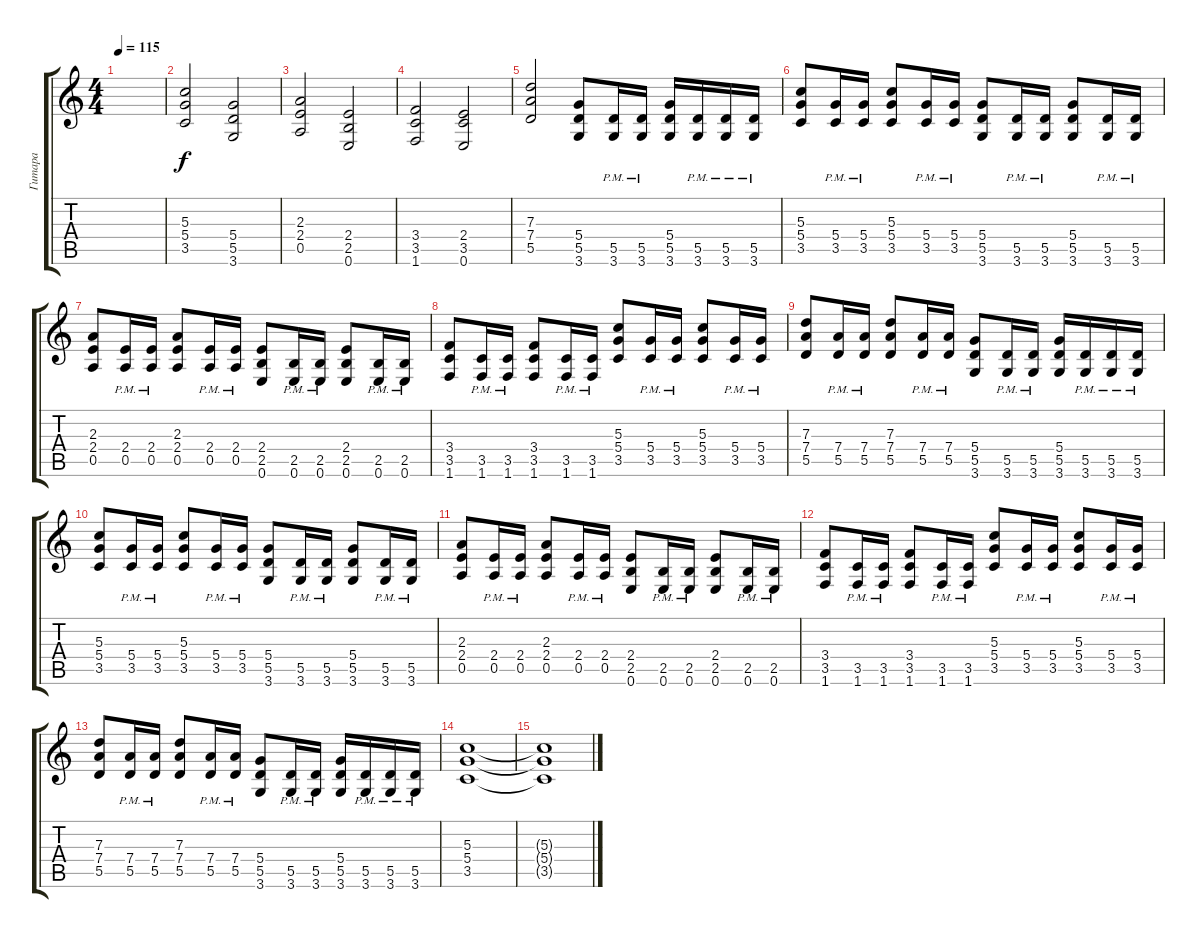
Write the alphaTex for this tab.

\track ("Гитара" "Гитара") {instrument electricguitarclean}
\staff {score tabs}
\tuning (E4 B3 G3 D3 A2 E2) {hide}
\ts (4 4)
\tempo 115
\clef g2
\ks c
|
(5.3 5.4 3.5).2 (5.4 5.5 3.6).2 |
(2.3 2.4 0.5).2 (2.4 2.5 0.6).2 |
(3.4 3.5 1.6).2 (2.4 3.5 0.6).2 |
(7.3 7.4 5.5).2 (5.4 5.5 3.6).8 (5.5{pm} 3.6{pm}).16 (5.5{pm} 3.6{pm}).16 (5.4 5.5 3.6).16 (5.5{pm} 3.6{pm}).16 (5.5{pm} 3.6{pm}).16 (5.5{pm} 3.6{pm}).16 |
(5.3 5.4 3.5).8 (5.4{pm} 3.5{pm}).16 (5.4{pm} 3.5{pm}).16 (5.3 5.4 3.5).8 (5.4{pm} 3.5{pm}).16 (5.4{pm} 3.5{pm}).16 (5.4 5.5 3.6).8 (5.5{pm} 3.6{pm}).16 (5.5{pm} 3.6{pm}).16 (5.4 5.5 3.6).8 (5.5{pm} 3.6{pm}).16 (5.5{pm} 3.6{pm}).16 |
(2.3 2.4 0.5).8 (2.4{pm} 0.5{pm}).16 (2.4{pm} 0.5{pm}).16 (2.3 2.4 0.5).8 (2.4{pm} 0.5{pm}).16 (2.4{pm} 0.5{pm}).16 (2.4 2.5 0.6).8 (2.5{pm} 0.6{pm}).16 (2.5{pm} 0.6{pm}).16 (2.4 2.5 0.6).8 (2.5{pm} 0.6{pm}).16 (2.5{pm} 0.6{pm}).16 |
(3.4 3.5 1.6).8 (3.5{pm} 1.6{pm}).16 (3.5{pm} 1.6{pm}).16 (3.4 3.5 1.6).8 (3.5{pm} 1.6{pm}).16 (3.5{pm} 1.6{pm}).16 (5.3 5.4 3.5).8 (5.4{pm} 3.5{pm}).16 (5.4{pm} 3.5{pm}).16 (5.3 5.4 3.5).8 (5.4{pm} 3.5{pm}).16 (5.4{pm} 3.5{pm}).16 |
(7.3 7.4 5.5).8 (7.4{pm} 5.5{pm}).16 (7.4{pm} 5.5{pm}).16 (7.3 7.4 5.5).8 (7.4{pm} 5.5{pm}).16 (7.4{pm} 5.5{pm}).16 (5.4 5.5 3.6).8 (5.5{pm} 3.6{pm}).16 (5.5{pm} 3.6{pm}).16 (5.4 5.5 3.6).16 (5.5{pm} 3.6{pm}).16 (5.5{pm} 3.6{pm}).16 (5.5{pm} 3.6{pm}).16 |
(5.3 5.4 3.5).8 (5.4{pm} 3.5{pm}).16 (5.4{pm} 3.5{pm}).16 (5.3 5.4 3.5).8 (5.4{pm} 3.5{pm}).16 (5.4{pm} 3.5{pm}).16 (5.4 5.5 3.6).8 (5.5{pm} 3.6{pm}).16 (5.5{pm} 3.6{pm}).16 (5.4 5.5 3.6).8 (5.5{pm} 3.6{pm}).16 (5.5{pm} 3.6{pm}).16 |
(2.3 2.4 0.5).8 (2.4{pm} 0.5{pm}).16 (2.4{pm} 0.5{pm}).16 (2.3 2.4 0.5).8 (2.4{pm} 0.5{pm}).16 (2.4{pm} 0.5{pm}).16 (2.4 2.5 0.6).8 (2.5{pm} 0.6{pm}).16 (2.5{pm} 0.6{pm}).16 (2.4 2.5 0.6).8 (2.5{pm} 0.6{pm}).16 (2.5{pm} 0.6{pm}).16 |
(3.4 3.5 1.6).8 (3.5{pm} 1.6{pm}).16 (3.5{pm} 1.6{pm}).16 (3.4 3.5 1.6).8 (3.5{pm} 1.6{pm}).16 (3.5{pm} 1.6{pm}).16 (5.3 5.4 3.5).8 (5.4{pm} 3.5{pm}).16 (5.4{pm} 3.5{pm}).16 (5.3 5.4 3.5).8 (5.4{pm} 3.5{pm}).16 (5.4{pm} 3.5{pm}).16 |
(7.3 7.4 5.5).8 (7.4{pm} 5.5{pm}).16 (7.4{pm} 5.5{pm}).16 (7.3 7.4 5.5).8 (7.4{pm} 5.5{pm}).16 (7.4{pm} 5.5{pm}).16 (5.4 5.5 3.6).8 (5.5{pm} 3.6{pm}).16 (5.5{pm} 3.6{pm}).16 (5.4 5.5 3.6).16 (5.5{pm} 3.6{pm}).16 (5.5{pm} 3.6{pm}).16 (5.5{pm} 3.6{pm}).16 |
(5.3 5.4 3.5).1 |
(5.3{t} 5.4{t} 3.5{t}).1
